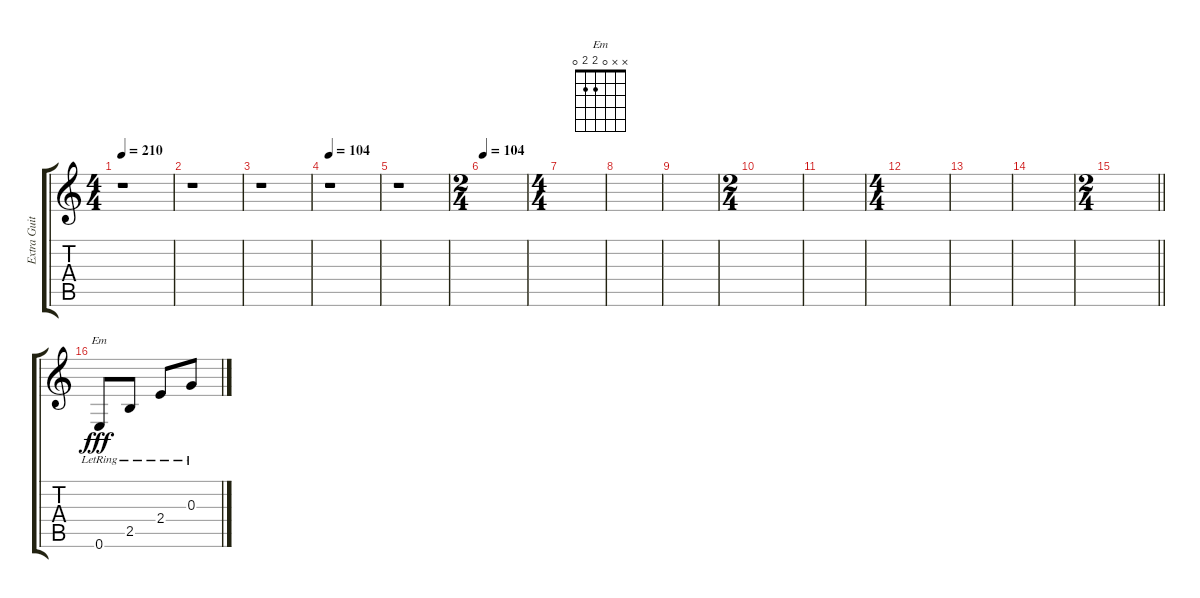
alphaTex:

\track ("Extra Guitar" "Extra Guit") {instrument acousticguitarsteel}
\staff {score tabs}
\tuning (E4 B3 G3 D3 A2 E2) {hide}
\chord ("Em" x x 0 2 2 0)
\ts (4 4)
\tempo 210
\clef g2
\ks c
r.1{dy fff} |
r.1 |
r.1 |
\tempo 104
r.1{volume 11} |
r.1 |
\ts (2 4)
\tempo 104
|
\ts (4 4)
|
|
|
\ts (2 4)
|
|
\ts (4 4)
|
|
|
\ts (2 4)
\barLineRight lightlight
|
0.6{lr}.8{ch "Em" instrument electricguitarclean} 2.5{lr}.8 2.4{lr}.8 0.3{lr}.8
